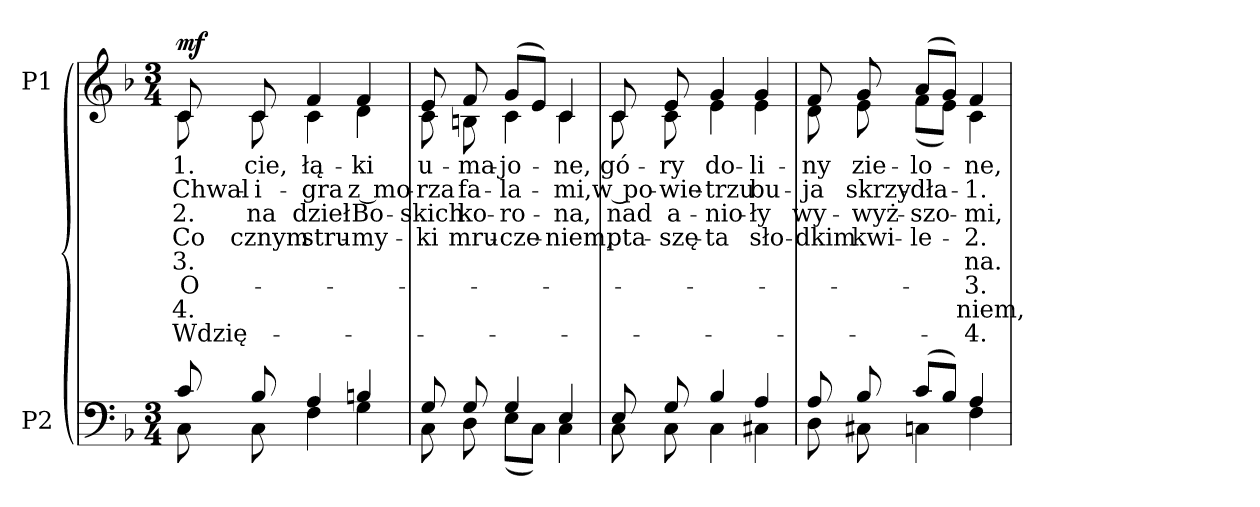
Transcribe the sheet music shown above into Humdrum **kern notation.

**kern	**kern	**text	**text	**text	**text	**text	**text	**text	**text	**dynam
*part2	*part1	*part1	*part1	*part1	*part1	*part1	*part1	*part1	*part1	*part1
*staff2	*staff1	*staff1	*staff1	*staff1	*staff1	*staff1	*staff1	*staff1	*staff1	*staff1
*I"P2	*I"P1	*	*	*	*	*	*	*	*	*
!!LO:PB:g=z
*clefF4	*clefG2	*	*	*	*	*	*	*	*	*
*k[b-]	*k[b-]	*	*	*	*	*	*	*	*	*
*F:	*F:	*	*	*	*	*	*	*	*	*
*M3/4	*M3/4	*	*	*	*	*	*	*	*	*
*MM80	*MM80	*	*	*	*	*	*	*	*	*
=1	=1	=1	=1	=1	=1	=1	=1	=1	=1	=1
*^	*	*	*	*	*	*	*	*	*	*
!	!	!LO:TX:a:B:t=Andante	!	!	!	!	!	!	!	!	!
!	!	!	!LO:LY:b:color=#000000	!LO:LY:b:color=#000000	!LO:LY:b:color=#000000	!LO:LY:b:color=#000000	!LO:LY:b:color=#000000	!LO:LY:b:color=#000000	!LO:LY:b:color=#000000	!LO:LY:b:color=#000000	!
*	*	*^	*	*	*	*	*	*	*	*	*
8ci/	8Ci\	8ci/	8ci\	1.	Chwal-	2.	Co	3.	O-	4.	Wdzię-	mf
!	!	!	!	!LO:LY:b:color=#000000	!LO:LY:b:color=#000000	!LO:LY:b:color=#000000	!LO:LY:b:color=#000000	!	!	!	!	!
8B-i/	8Ci\	8ci/	8ci\	-cie,	i-	-na	-cznym	.	.	.	.	.
!	!	!	!	!LO:LY:b:color=#000000	!LO:LY:b:color=#000000	!LO:LY:b:color=#000000	!LO:LY:b:color=#000000	!	!	!	!	!
4Ai/	4Fi\	4fi/	4ci\	łą-	-gra	dzieł	stru-	.	.	.	.	.
!	!	!	!	!LO:LY:b:color=#000000	!LO:LY:b:color=#000000	!LO:LY:b:color=#000000	!LO:LY:b:color=#000000	!	!	!	!	!
4Bni/	4Gi\	4fi/	4di\	-ki	z mo-	Bo-	-my-	.	.	.	.	.
=2	=2	=2	=2	=2	=2	=2	=2	=2	=2	=2	=2	=2
!	!	!	!	!LO:LY:b:color=#000000	!LO:LY:b:color=#000000	!LO:LY:b:color=#000000	!LO:LY:b:color=#000000	!	!	!	!	!
8Gi/	8Ci\	8ei/	8ci\	u-	-rza	-skich	-ki	.	.	.	.	.
!	!	!	!	!LO:LY:b:color=#000000	!LO:LY:b:color=#000000	!LO:LY:b:color=#000000	!LO:LY:b:color=#000000	!	!	!	!	!
8Gi/	8Di\	8fi/	8Bni\	-ma-	fa-	ko-	mru-	.	.	.	.	.
!	!	!	!	!LO:LY:b:color=#000000	!LO:LY:b:color=#000000	!LO:LY:b:color=#000000	!LO:LY:b:color=#000000	!	!	!	!	!
4Gi/	(8Ei\L	(8gi/L	4ci\	-jo-	-la-	-ro-	-cze-	.	.	.	.	.
.	8Ci\J)	8ei/J)	.	.	.	.	.	.	.	.	.	.
!	!	!	!	!LO:LY:b:color=#000000	!LO:LY:b:color=#000000	!LO:LY:b:color=#000000	!LO:LY:b:color=#000000	!	!	!	!	!
4Ei/	4Ci\	4ci/	4ci\	-ne,	-mi,	-na,	-niem,	.	.	.	.	.
=3	=3	=3	=3	=3	=3	=3	=3	=3	=3	=3	=3	=3
!	!	!	!	!LO:LY:b:color=#000000	!LO:LY:b:color=#000000	!LO:LY:b:color=#000000	!LO:LY:b:color=#000000	!	!	!	!	!
8Ei/	8Ci\	8ci/	8ci\	gó-	w po-	nad	pta-	.	.	.	.	.
!	!	!	!	!LO:LY:b:color=#000000	!LO:LY:b:color=#000000	!LO:LY:b:color=#000000	!LO:LY:b:color=#000000	!	!	!	!	!
8Gi/	8Ci\	8ei/	8ci\	-ry	-wie-	a-	-szę-	.	.	.	.	.
!	!	!	!	!LO:LY:b:color=#000000	!LO:LY:b:color=#000000	!LO:LY:b:color=#000000	!LO:LY:b:color=#000000	!	!	!	!	!
4B-i/	4Ci\	4gi/	4ei\	do-	-trzu	-nio-	-ta	.	.	.	.	.
!	!	!	!	!LO:LY:b:color=#000000	!LO:LY:b:color=#000000	!LO:LY:b:color=#000000	!LO:LY:b:color=#000000	!	!	!	!	!
4Ai/	4C#Xi\	4gi/	4ei\	-li-	bu-	-ły	sło-	.	.	.	.	.
=4	=4	=4	=4	=4	=4	=4	=4	=4	=4	=4	=4	=4
!	!	!	!	!LO:LY:b:color=#000000	!LO:LY:b:color=#000000	!LO:LY:b:color=#000000	!LO:LY:b:color=#000000	!	!	!	!	!
8Ai/	8Di\	8fi/	8di\	-ny	-ja	wy-	-dkim	.	.	.	.	.
!	!	!	!	!LO:LY:b:color=#000000	!LO:LY:b:color=#000000	!LO:LY:b:color=#000000	!LO:LY:b:color=#000000	!	!	!	!	!
8B-i/	8C#Xi\	8gi/	8ei\	zie-	skrzy-	-wyż-	kwi-	.	.	.	.	.
!	!	!	!	!LO:LY:b:color=#000000	!LO:LY:b:color=#000000	!LO:LY:b:color=#000000	!LO:LY:b:color=#000000	!	!	!	!	!
(8ci/L	4Cni\	(8ai/L	(8fi\L	-lo-	-dła-	-szo-	-le-	.	.	.	.	.
8B-i/J)	.	8gi/J)	8ei\J)	.	.	.	.	.	.	.	.	.
!	!	!	!	!LO:LY:b:color=#000000	!LO:LY:b:color=#000000	!LO:LY:b:color=#000000	!LO:LY:b:color=#000000	!LO:LY:b:color=#000000	!LO:LY:b:color=#000000	!LO:LY:b:color=#000000	!LO:LY:b:color=#000000	!
4Ai/	4Fi\	4fi/	4ci\	-ne,	1.	-mi,	2.	-na.	3.	-niem,	4.	.
*v	*v	*	*	*	*	*	*	*	*	*	*	*
*	*v	*v	*	*	*	*	*	*	*	*	*
=	=	=	=	=	=	=	=	=	=	=
*-	*-	*-	*-	*-	*-	*-	*-	*-	*-	*-
